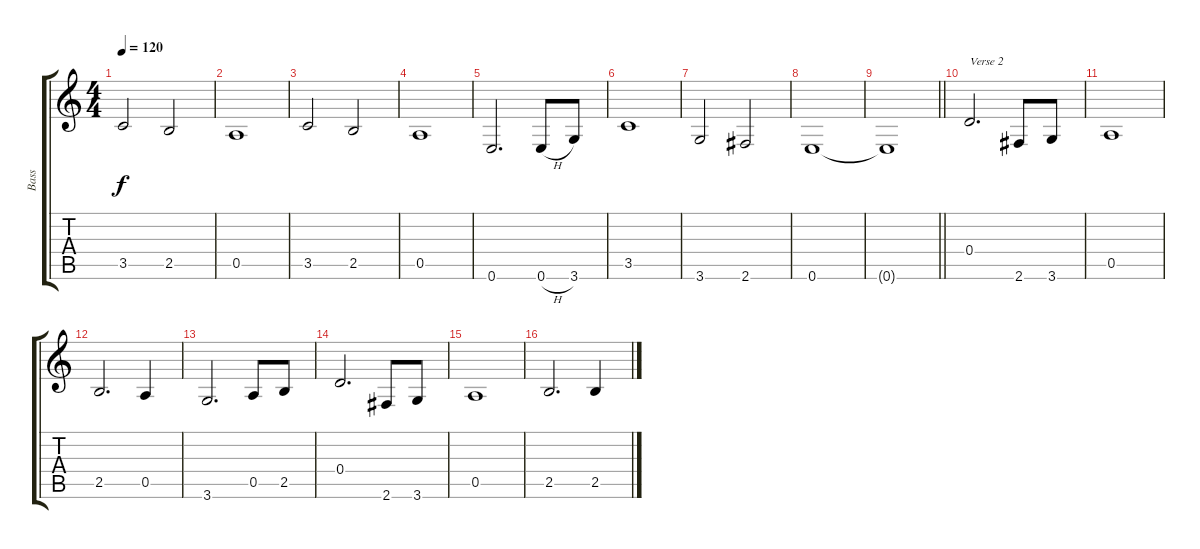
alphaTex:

\track ("Bass" "Bass") {instrument electricbasspick}
\staff {score tabs}
\tuning (E4 B3 G3 D3 A2 E2) {hide}
\ts (4 4)
\tempo 120
\clef g2
\ks c
3.5.2{dy f} 2.5.2 |
0.5.1 |
3.5.2 2.5.2 |
0.5.1 |
0.6.2{d} 0.6{h}.8 3.6.8 |
3.5.1 |
3.6.2 2.6.2 |
0.6.1 |
\barLineRight lightlight
0.6{t}.1 |
0.4.2{d txt "Verse 2"} 2.6.8 3.6.8 |
0.5.1 |
2.5.2{d} 0.5.4 |
3.6.2{d} 0.5.8 2.5.8 |
0.4.2{d} 2.6.8 3.6.8 |
0.5.1 |
2.5.2{d} 2.5.4
